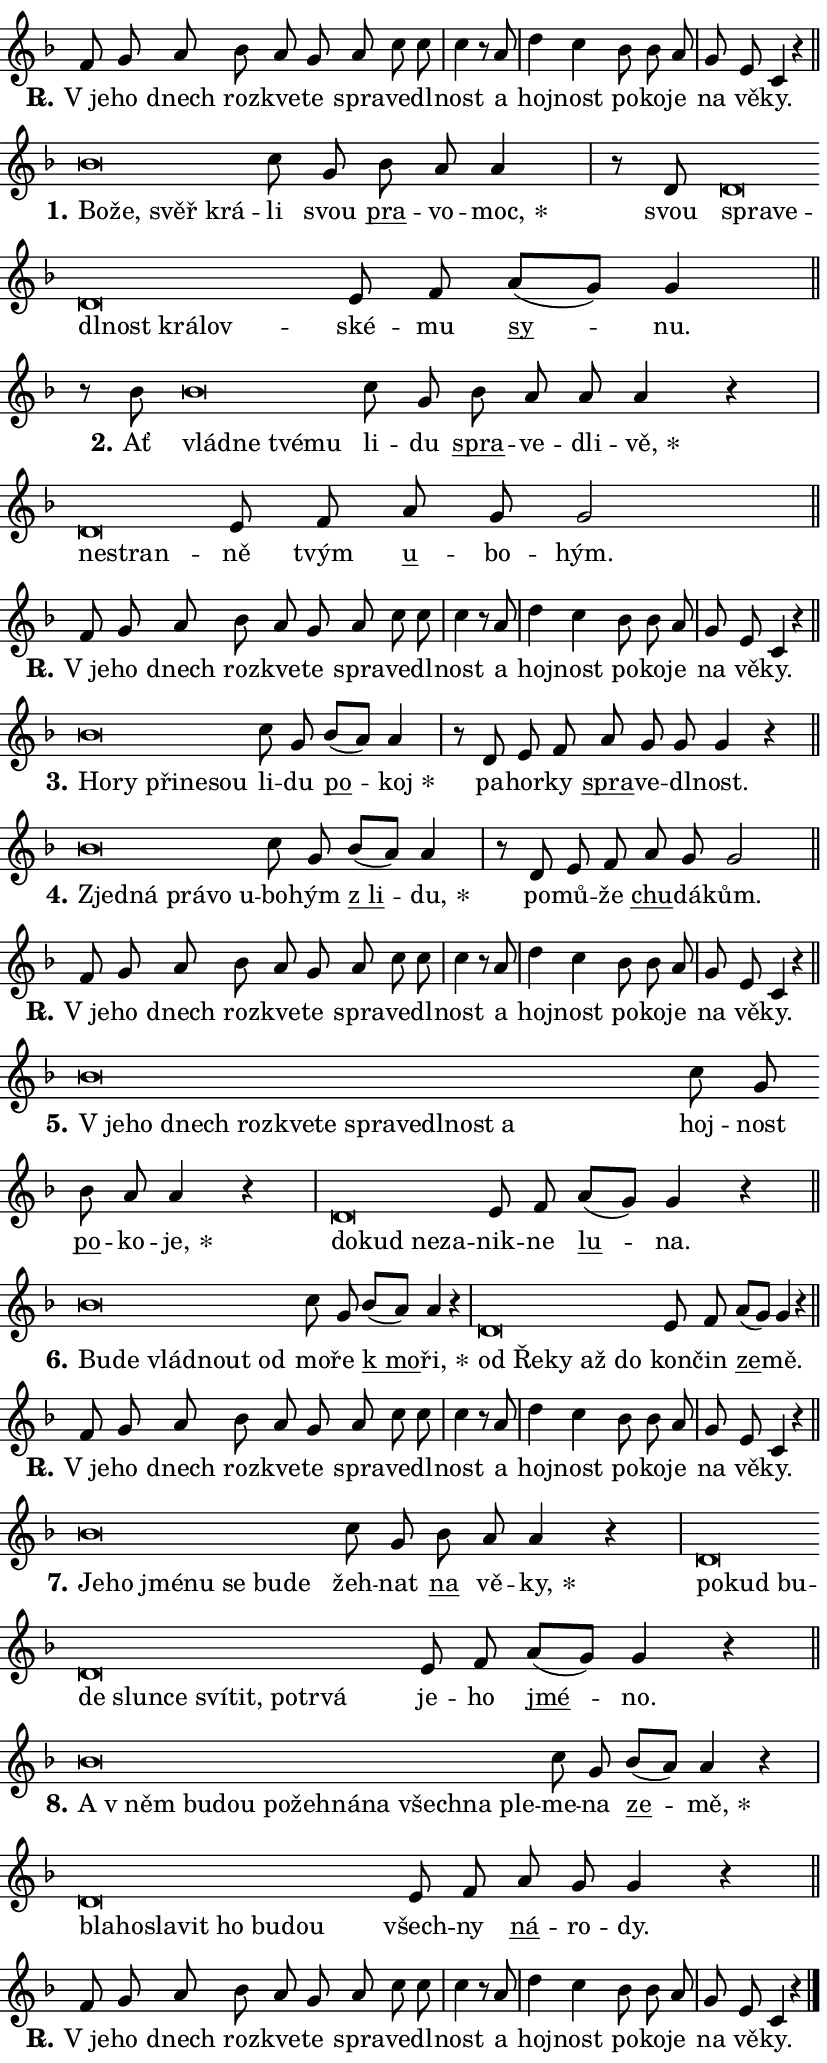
\version "2.24.0"
\header { tagline = "" }
\paper {
  indent = 0\cm
  top-margin = 0\cm
  right-margin = 0.13\cm % to fit lyric hyphens
  bottom-margin = 0\cm
  left-margin = 0\cm
  paper-width = 14\cm
  page-breaking = #ly:one-page-breaking
  system-system-spacing.basic-distance = #11
  score-system-spacing.basic-distance = #11
  ragged-last = ##f
}


%% Author: Thomas Morley
%% https://lists.gnu.org/archive/html/lilypond-user/2020-05/msg00002.html
#(define (line-position grob)
"Returns position of @var[grob} in current system:
   @code{'start}, if at first time-step
   @code{'end}, if at last time-step
   @code{'middle} otherwise
"
  (let* ((col (ly:item-get-column grob))
         (ln (ly:grob-object col 'left-neighbor))
         (rn (ly:grob-object col 'right-neighbor))
         (col-to-check-left (if (ly:grob? ln) ln col))
         (col-to-check-right (if (ly:grob? rn) rn col))
         (break-dir-left
           (and
             (ly:grob-property col-to-check-left 'non-musical #f)
             (ly:item-break-dir col-to-check-left)))
         (break-dir-right
           (and
             (ly:grob-property col-to-check-right 'non-musical #f)
             (ly:item-break-dir col-to-check-right))))
        (cond ((eqv? 1 break-dir-left) 'start)
              ((eqv? -1 break-dir-right) 'end)
              (else 'middle))))

#(define (tranparent-at-line-position vctor)
  (lambda (grob)
  "Relying on @code{line-position} select the relevant enry from @var{vctor}.
Used to determine transparency,"
    (case (line-position grob)
      ((end) (not (vector-ref vctor 0)))
      ((middle) (not (vector-ref vctor 1)))
      ((start) (not (vector-ref vctor 2))))))

noteHeadBreakVisibility =
#(define-music-function (break-visibility)(vector?)
"Makes @code{NoteHead}s transparent relying on @var{break-visibility}"
#{
  \override NoteHead.transparent =
    #(tranparent-at-line-position break-visibility)
#})

#(define delete-ledgers-for-transparent-note-heads
  (lambda (grob)
    "Reads whether a @code{NoteHead} is transparent.
If so this @code{NoteHead} is removed from @code{'note-heads} from
@var{grob}, which is supposed to be @code{LedgerLineSpanner}.
As a result ledgers are not printed for this @code{NoteHead}"
    (let* ((nhds-array (ly:grob-object grob 'note-heads))
           (nhds-list
             (if (ly:grob-array? nhds-array)
                 (ly:grob-array->list nhds-array)
                 '()))
           ;; Relies on the transparent-property being done before
           ;; Staff.LedgerLineSpanner.after-line-breaking is executed.
           ;; This is fragile ...
           (to-keep
             (remove
               (lambda (nhd)
                 (ly:grob-property nhd 'transparent #f))
               nhds-list)))
      ;; TODO find a better method to iterate over grob-arrays, similiar
      ;; to filter/remove etc for lists
      ;; For now rebuilt from scratch
      (set! (ly:grob-object grob 'note-heads)  '())
      (for-each
        (lambda (nhd)
          (ly:pointer-group-interface::add-grob grob 'note-heads nhd))
        to-keep))))

squashNotes = {
  \override NoteHead.X-extent = #'(-0.2 . 0.2)
  \override NoteHead.Y-extent = #'(-0.75 . 0)
  \override NoteHead.stencil =
    #(lambda (grob)
       (let ((pos (ly:grob-property grob 'staff-position)))
         (begin
           (if (< pos -7) (display "ERROR: Lower brevis then expected\n") (display ""))
           (if (<= pos -6) ly:text-interface::print ly:note-head::print))))
}
unSquashNotes = {
  \revert NoteHead.X-extent
  \revert NoteHead.Y-extent
  \revert NoteHead.stencil
}

hideNotes = \noteHeadBreakVisibility #begin-of-line-visible
unHideNotes = \noteHeadBreakVisibility #all-visible

% work-around for resetting accidentals
% https://lilypond.org/doc/v2.23/Documentation/notation/displaying-rhythms#unmetered-music
cadenzaMeasure = {
  \cadenzaOff
  \partial 1024 s1024
  \cadenzaOn
}

#(define-markup-command (accent layout props text) (markup?)
  "Underline accented syllable"
  (interpret-markup layout props
    #{\markup \override #'(offset . 4.3) \underline { #text }#}))

responsum = \markup \concat {
  "R" \hspace #-1.05 \path #0.1 #'((moveto 0 0.07) (lineto 0.9 0.8)) \hspace #0.05 "."
}

spaceSize = #0.6828661417322834 % exact space size for TeX Gyre Schola

\layout {
  \context {
    \Staff
    \remove "Time_signature_engraver"
    \override LedgerLineSpanner.after-line-breaking = #delete-ledgers-for-transparent-note-heads
  }
  \context {
    \Lyrics {
      \override LyricSpace.minimum-distance = \spaceSize
      \override LyricText.font-name = #"TeX Gyre Schola"
      \override LyricText.font-size = 1
      \override StanzaNumber.font-name = #"TeX Gyre Schola Bold"
      \override StanzaNumber.font-size = 1
    }
  }
  \context {
    \Score 
    \override NoteHead.text =
      #(lambda (grob) 
        (let ((pos (ly:grob-property grob 'staff-position)))
          #{\markup {
            \combine
              \halign #-0.55 \raise #(if (= pos -6) 0 0.5) \override #'(thickness . 2) \draw-line #'(3.2 . 0)
              \musicglyph "noteheads.sM1"
          }#}))
  }
}

% magnetic-lyrics.ily
%
%   written by
%     Jean Abou Samra <jean@abou-samra.fr>
%     Werner Lemberg <wl@gnu.org>
%
%   adapted by
%     Jiri Hon <jiri.hon@gmail.com>
%
% Version 2022-Apr-15

% https://www.mail-archive.com/lilypond-user@gnu.org/msg149350.html

#(define (Left_hyphen_pointer_engraver context)
   "Collect syllable-hyphen-syllable occurrences in lyrics and store
them in properties.  This engraver only looks to the left.  For
example, if the lyrics input is @code{foo -- bar}, it does the
following.

@itemize @bullet
@item
Set the @code{text} property of the @code{LyricHyphen} grob between
@q{foo} and @q{bar} to @code{foo}.

@item
Set the @code{left-hyphen} property of the @code{LyricText} grob with
text @q{foo} to the @code{LyricHyphen} grob between @q{foo} and
@q{bar}.
@end itemize

Use this auxiliary engraver in combination with the
@code{lyric-@/text::@/apply-@/magnetic-@/offset!} hook."
   (let ((hyphen #f)
         (text #f))
     (make-engraver
      (acknowledgers
       ((lyric-syllable-interface engraver grob source-engraver)
        (set! text grob)))
      (end-acknowledgers
       ((lyric-hyphen-interface engraver grob source-engraver)
        ;(when (not (grob::has-interface grob 'lyric-space-interface))
          (set! hyphen grob)));)
      ((stop-translation-timestep engraver)
       (when (and text hyphen)
         (ly:grob-set-object! text 'left-hyphen hyphen))
       (set! text #f)
       (set! hyphen #f)))))

#(define (lyric-text::apply-magnetic-offset! grob)
   "If the space between two syllables is less than the value in
property @code{LyricText@/.details@/.squash-threshold}, move the right
syllable to the left so that it gets concatenated with the left
syllable.

Use this function as a hook for
@code{LyricText@/.after-@/line-@/breaking} if the
@code{Left_@/hyphen_@/pointer_@/engraver} is active."
   (let ((hyphen (ly:grob-object grob 'left-hyphen #f)))
     (when hyphen
       (let ((left-text (ly:spanner-bound hyphen LEFT)))
         (when (grob::has-interface left-text 'lyric-syllable-interface)
           (let* ((common (ly:grob-common-refpoint grob left-text X))
                  (this-x-ext (ly:grob-extent grob common X))
                  (left-x-ext
                   (begin
                     ;; Trigger magnetism for left-text.
                     (ly:grob-property left-text 'after-line-breaking)
                     (ly:grob-extent left-text common X)))
                  ;; `delta` is the gap width between two syllables.
                  (delta (- (interval-start this-x-ext)
                            (interval-end left-x-ext)))
                  (details (ly:grob-property grob 'details))
                  (threshold (assoc-get 'squash-threshold details 0.2)))
             (when (< delta threshold)
               (let* (;; We have to manipulate the input text so that
                      ;; ligatures crossing syllable boundaries are not
                      ;; disabled.  For languages based on the Latin
                      ;; script this is essentially a beautification.
                      ;; However, for non-Western scripts it can be a
                      ;; necessity.
                      (lt (ly:grob-property left-text 'text))
                      (rt (ly:grob-property grob 'text))
                      (is-space (grob::has-interface hyphen 'lyric-space-interface))
                      (space (if is-space " " ""))
                      (extra-delta (if is-space spaceSize 0))
                      ;; Append new syllable.
                      (ltrt-space (if (and (string? lt) (string? rt))
                                (string-append lt space rt)
                                (make-concat-markup (list lt space rt))))
                      ;; Right-align `ltrt` to the right side.
                      (ltrt-space-markup (grob-interpret-markup
                               grob
                               (make-translate-markup
                                (cons (interval-length this-x-ext) 0)
                                (make-right-align-markup ltrt-space)))))
                 (begin
                   ;; Don't print `left-text`.
                   (ly:grob-set-property! left-text 'stencil #f)
                   ;; Set text and stencil (which holds all collected
                   ;; syllables so far) and shift it to the left.
                   (ly:grob-set-property! grob 'text ltrt-space)
                   (ly:grob-set-property! grob 'stencil ltrt-space-markup)
                   (ly:grob-translate-axis! grob (- (- delta extra-delta)) X))))))))))


#(define (lyric-hyphen::displace-bounds-first grob)
   ;; Make very sure this callback isn't triggered too early.
   (let ((left (ly:spanner-bound grob LEFT))
         (right (ly:spanner-bound grob RIGHT)))
     (ly:grob-property left 'after-line-breaking)
     (ly:grob-property right 'after-line-breaking)
     (ly:lyric-hyphen::print grob)))

squashThreshold = #0.4

\layout {
  \context {
    \Lyrics
    \consists #Left_hyphen_pointer_engraver
    \override LyricText.after-line-breaking =
      #lyric-text::apply-magnetic-offset!
    \override LyricHyphen.stencil = #lyric-hyphen::displace-bounds-first
    \override LyricText.details.squash-threshold = \squashThreshold
    \override LyricHyphen.minimum-distance = 0
    \override LyricHyphen.minimum-length = \squashThreshold
  }
}

squashText = \override LyricText.details.squash-threshold = 9999
unSquashText = \override LyricText.details.squash-threshold = \squashThreshold

leftText = \override LyricText.self-alignment-X = #LEFT
unLeftText = \revert LyricText.self-alignment-X

starOffset = #(lambda (grob) 
                (let ((x_offset (ly:self-alignment-interface::aligned-on-x-parent grob)))
                  (if (= x_offset 0) 0 (+ x_offset 1.2))))

star = #(define-music-function (syllable)(string?)
"Append star separator at the end of a syllable"
#{
  \once \override LyricText.X-offset = #starOffset
  \lyricmode { \markup {
    #syllable
    \override #'((font-name . "TeX Gyre Schola Bold")) \hspace #0.2 \lower #0.65 \larger "*"
  } }
#})

starAccent = #(define-music-function (syllable)(string?)
"Append star separator at the end of a syllable and make accent"
#{
  \once \override LyricText.X-offset = #starOffset
  \lyricmode { \markup {
    \accent #syllable
    \override #'((font-name . "TeX Gyre Schola Bold")) \hspace #0.2 \lower #0.65 \larger "*"
  } }
#})

breath = #(define-music-function (syllable)(string?)
"Append breathing indicator at the end of a syllable"
#{
  \lyricmode { \markup { #syllable "+" } }
#})

optionalBreath = #(define-music-function (syllable)(string?)
"Append optional breathing indicator at the end of a syllable"
#{
  \lyricmode { \markup { #syllable "(+)" } }
#})


\score {
    <<
        \new Voice = "melody" { \cadenzaOn \key f \major \relative { f'8 g a bes a g \bar "" a c c \cadenzaMeasure \bar "|" c4 r8 a \cadenzaMeasure \bar "|" d4 c \bar "" bes8 bes a \cadenzaMeasure \bar "|" g e c4 r \cadenzaMeasure \bar "||" \break } }
        \new Lyrics \lyricsto "melody" { \lyricmode { \set stanza = \responsum
"V je" -- ho dnech roz -- kve -- te spra -- ve -- dl -- nost a hoj -- nost po -- ko -- je na vě -- ky. } }
    >>
    \layout {}
}

\score {
    <<
        \new Voice = "melody" { \cadenzaOn \key f \major \relative { \squashNotes bes'\breve*1/16 \hideNotes \breve*1/16 \bar "" \breve*1/16 \breve*1/16 \bar "" \unHideNotes \unSquashNotes c8 g \bar "" bes a a4 \cadenzaMeasure \bar "|" r8 d, \squashNotes d\breve*1/16 \hideNotes \breve*1/16 \bar "" \breve*1/16 \bar "" \breve*1/16 \bar "" \breve*1/16 \breve*1/16 \bar "" \unHideNotes \unSquashNotes e8 f \bar "" a[( g)] g4 \cadenzaMeasure \bar "||" \break } }
        \new Lyrics \lyricsto "melody" { \lyricmode { \set stanza = "1."
\leftText Bo -- \squashText že, svěř krá -- \unLeftText \unSquashText li svou \markup \accent pra -- vo -- \star moc, svou \leftText spra -- \squashText ve -- dl -- nost krá -- lov -- \unLeftText \unSquashText ské -- mu \markup \accent sy -- nu. } }
    >>
    \layout {}
}

\score {
    <<
        \new Voice = "melody" { \cadenzaOn \key f \major \relative { r8 bes' \squashNotes bes\breve*1/16 \hideNotes \breve*1/16 \bar "" \breve*1/16 \breve*1/16 \bar "" \unHideNotes \unSquashNotes c8 g \bar "" bes a a a4 r \cadenzaMeasure \bar "|" \squashNotes d,\breve*1/16 \hideNotes \breve*1/16 \bar "" \unHideNotes \unSquashNotes e8 f \bar "" a g g2 \cadenzaMeasure \bar "||" \break } }
        \new Lyrics \lyricsto "melody" { \lyricmode { \set stanza = "2."
Ať \leftText vlád -- \squashText ne tvé -- mu \unLeftText \unSquashText li -- du \markup \accent spra -- ve -- dli -- \star vě, \leftText ne -- \squashText stran -- \unLeftText \unSquashText ně tvým \markup \accent u -- bo -- hým. } }
    >>
    \layout {}
}

\score {
    <<
        \new Voice = "melody" { \cadenzaOn \key f \major \relative { f'8 g a bes a g \bar "" a c c \cadenzaMeasure \bar "|" c4 r8 a \cadenzaMeasure \bar "|" d4 c \bar "" bes8 bes a \cadenzaMeasure \bar "|" g e c4 r \cadenzaMeasure \bar "||" \break } }
        \new Lyrics \lyricsto "melody" { \lyricmode { \set stanza = \responsum
"V je" -- ho dnech roz -- kve -- te spra -- ve -- dl -- nost a hoj -- nost po -- ko -- je na vě -- ky. } }
    >>
    \layout {}
}

\score {
    <<
        \new Voice = "melody" { \cadenzaOn \key f \major \relative { \squashNotes bes'\breve*1/16 \hideNotes \breve*1/16 \bar "" \breve*1/16 \bar "" \breve*1/16 \breve*1/16 \bar "" \unHideNotes \unSquashNotes c8 g \bar "" bes[( a)] a4 \cadenzaMeasure \bar "|" r8 d, e8 f \bar "" a g g g4 r \cadenzaMeasure \bar "||" \break } }
        \new Lyrics \lyricsto "melody" { \lyricmode { \set stanza = "3."
\leftText Ho -- \squashText ry při -- ne -- sou \unLeftText \unSquashText li -- du \markup \accent po -- \star koj pa -- hor -- ky \markup \accent spra -- ve -- dl -- nost. } }
    >>
    \layout {}
}

\score {
    <<
        \new Voice = "melody" { \cadenzaOn \key f \major \relative { \squashNotes bes'\breve*1/16 \hideNotes \breve*1/16 \bar "" \breve*1/16 \bar "" \breve*1/16 \breve*1/16 \bar "" \unHideNotes \unSquashNotes c8 g \bar "" bes[( a)] a4 \cadenzaMeasure \bar "|" r8 d, e8 f \bar "" a g g2 \cadenzaMeasure \bar "||" \break } }
        \new Lyrics \lyricsto "melody" { \lyricmode { \set stanza = "4."
\leftText Zjed -- \squashText ná prá -- vo u -- \unLeftText \unSquashText bo -- hým \markup \accent "z li" -- \star du, po -- mů -- že \markup \accent chu -- dá -- kům. } }
    >>
    \layout {}
}

\score {
    <<
        \new Voice = "melody" { \cadenzaOn \key f \major \relative { f'8 g a bes a g \bar "" a c c \cadenzaMeasure \bar "|" c4 r8 a \cadenzaMeasure \bar "|" d4 c \bar "" bes8 bes a \cadenzaMeasure \bar "|" g e c4 r \cadenzaMeasure \bar "||" \break } }
        \new Lyrics \lyricsto "melody" { \lyricmode { \set stanza = \responsum
"V je" -- ho dnech roz -- kve -- te spra -- ve -- dl -- nost a hoj -- nost po -- ko -- je na vě -- ky. } }
    >>
    \layout {}
}

\score {
    <<
        \new Voice = "melody" { \cadenzaOn \key f \major \relative { \squashNotes bes'\breve*1/16 \hideNotes \breve*1/16 \bar "" \breve*1/16 \bar "" \breve*1/16 \bar "" \breve*1/16 \bar "" \breve*1/16 \bar "" \breve*1/16 \bar "" \breve*1/16 \bar "" \breve*1/16 \bar "" \breve*1/16 \breve*1/16 \bar "" \unHideNotes \unSquashNotes c8 g \bar "" bes a a4 r \cadenzaMeasure \bar "|" \squashNotes d,\breve*1/16 \hideNotes \breve*1/16 \bar "" \breve*1/16 \breve*1/16 \bar "" \unHideNotes \unSquashNotes e8 f \bar "" a[( g)] g4 r \cadenzaMeasure \bar "||" \break } }
        \new Lyrics \lyricsto "melody" { \lyricmode { \set stanza = "5."
\leftText "V je" -- \squashText ho dnech roz -- kve -- te spra -- ve -- dl -- nost a \unLeftText \unSquashText hoj -- nost \markup \accent po -- ko -- \star je, \leftText do -- \squashText kud ne -- za -- \unLeftText \unSquashText nik -- ne \markup \accent lu -- na. } }
    >>
    \layout {}
}

\score {
    <<
        \new Voice = "melody" { \cadenzaOn \key f \major \relative { \squashNotes bes'\breve*1/16 \hideNotes \breve*1/16 \bar "" \breve*1/16 \bar "" \breve*1/16 \breve*1/16 \bar "" \unHideNotes \unSquashNotes c8 g \bar "" bes[( a)] a4 r \cadenzaMeasure \bar "|" \squashNotes d,\breve*1/16 \hideNotes \breve*1/16 \bar "" \breve*1/16 \bar "" \breve*1/16 \breve*1/16 \bar "" \unHideNotes \unSquashNotes e8 f \bar "" a[( g)] g4 r \cadenzaMeasure \bar "||" \break } }
        \new Lyrics \lyricsto "melody" { \lyricmode { \set stanza = "6."
\leftText Bu -- \squashText de vlád -- nout od \unLeftText \unSquashText mo -- ře \markup \accent "k mo" -- \star ři, \leftText od \squashText Ře -- ky až do \unLeftText \unSquashText kon -- čin \markup \accent ze -- mě. } }
    >>
    \layout {}
}

\score {
    <<
        \new Voice = "melody" { \cadenzaOn \key f \major \relative { f'8 g a bes a g \bar "" a c c \cadenzaMeasure \bar "|" c4 r8 a \cadenzaMeasure \bar "|" d4 c \bar "" bes8 bes a \cadenzaMeasure \bar "|" g e c4 r \cadenzaMeasure \bar "||" \break } }
        \new Lyrics \lyricsto "melody" { \lyricmode { \set stanza = \responsum
"V je" -- ho dnech roz -- kve -- te spra -- ve -- dl -- nost a hoj -- nost po -- ko -- je na vě -- ky. } }
    >>
    \layout {}
}

\score {
    <<
        \new Voice = "melody" { \cadenzaOn \key f \major \relative { \squashNotes bes'\breve*1/16 \hideNotes \breve*1/16 \bar "" \breve*1/16 \bar "" \breve*1/16 \bar "" \breve*1/16 \bar "" \breve*1/16 \breve*1/16 \bar "" \unHideNotes \unSquashNotes c8 g \bar "" bes a a4 r \cadenzaMeasure \bar "|" \squashNotes d,\breve*1/16 \hideNotes \breve*1/16 \bar "" \breve*1/16 \bar "" \breve*1/16 \bar "" \breve*1/16 \bar "" \breve*1/16 \bar "" \breve*1/16 \bar "" \breve*1/16 \bar "" \breve*1/16 \bar "" \breve*1/16 \breve*1/16 \bar "" \unHideNotes \unSquashNotes e8 f \bar "" a[( g)] g4 r \cadenzaMeasure \bar "||" \break } }
        \new Lyrics \lyricsto "melody" { \lyricmode { \set stanza = "7."
\leftText Je -- \squashText ho jmé -- nu se bu -- de \unLeftText \unSquashText žeh -- nat \markup \accent na vě -- \star ky, \leftText po -- \squashText kud bu -- de slun -- ce sví -- tit, po -- tr -- vá \unLeftText \unSquashText je -- ho \markup \accent jmé -- no. } }
    >>
    \layout {}
}

\score {
    <<
        \new Voice = "melody" { \cadenzaOn \key f \major \relative { \squashNotes bes'\breve*1/16 \hideNotes \breve*1/16 \bar "" \breve*1/16 \bar "" \breve*1/16 \bar "" \breve*1/16 \bar "" \breve*1/16 \bar "" \breve*1/16 \bar "" \breve*1/16 \bar "" \breve*1/16 \bar "" \breve*1/16 \breve*1/16 \bar "" \unHideNotes \unSquashNotes c8 g \bar "" bes[( a)] a4 r \cadenzaMeasure \bar "|" \squashNotes d,\breve*1/16 \hideNotes \breve*1/16 \bar "" \breve*1/16 \bar "" \breve*1/16 \bar "" \breve*1/16 \bar "" \breve*1/16 \breve*1/16 \bar "" \unHideNotes \unSquashNotes e8 f \bar "" a g g4 r \cadenzaMeasure \bar "||" \break } }
        \new Lyrics \lyricsto "melody" { \lyricmode { \set stanza = "8."
\leftText A \squashText "v něm" bu -- dou po -- žeh -- ná -- na všech -- na ple -- \unLeftText \unSquashText me -- na \markup \accent ze -- \star mě, \leftText bla -- \squashText ho -- sla -- vit ho bu -- dou \unLeftText \unSquashText všech -- ny \markup \accent ná -- ro -- dy. } }
    >>
    \layout {}
}

\score {
    <<
        \new Voice = "melody" { \cadenzaOn \key f \major \relative { f'8 g a bes a g \bar "" a c c \cadenzaMeasure \bar "|" c4 r8 a \cadenzaMeasure \bar "|" d4 c \bar "" bes8 bes a \cadenzaMeasure \bar "|" g e c4 r \cadenzaMeasure \bar "||" \break } \bar "|." }
        \new Lyrics \lyricsto "melody" { \lyricmode { \set stanza = \responsum
"V je" -- ho dnech roz -- kve -- te spra -- ve -- dl -- nost a hoj -- nost po -- ko -- je na vě -- ky. } }
    >>
    \layout {}
}
